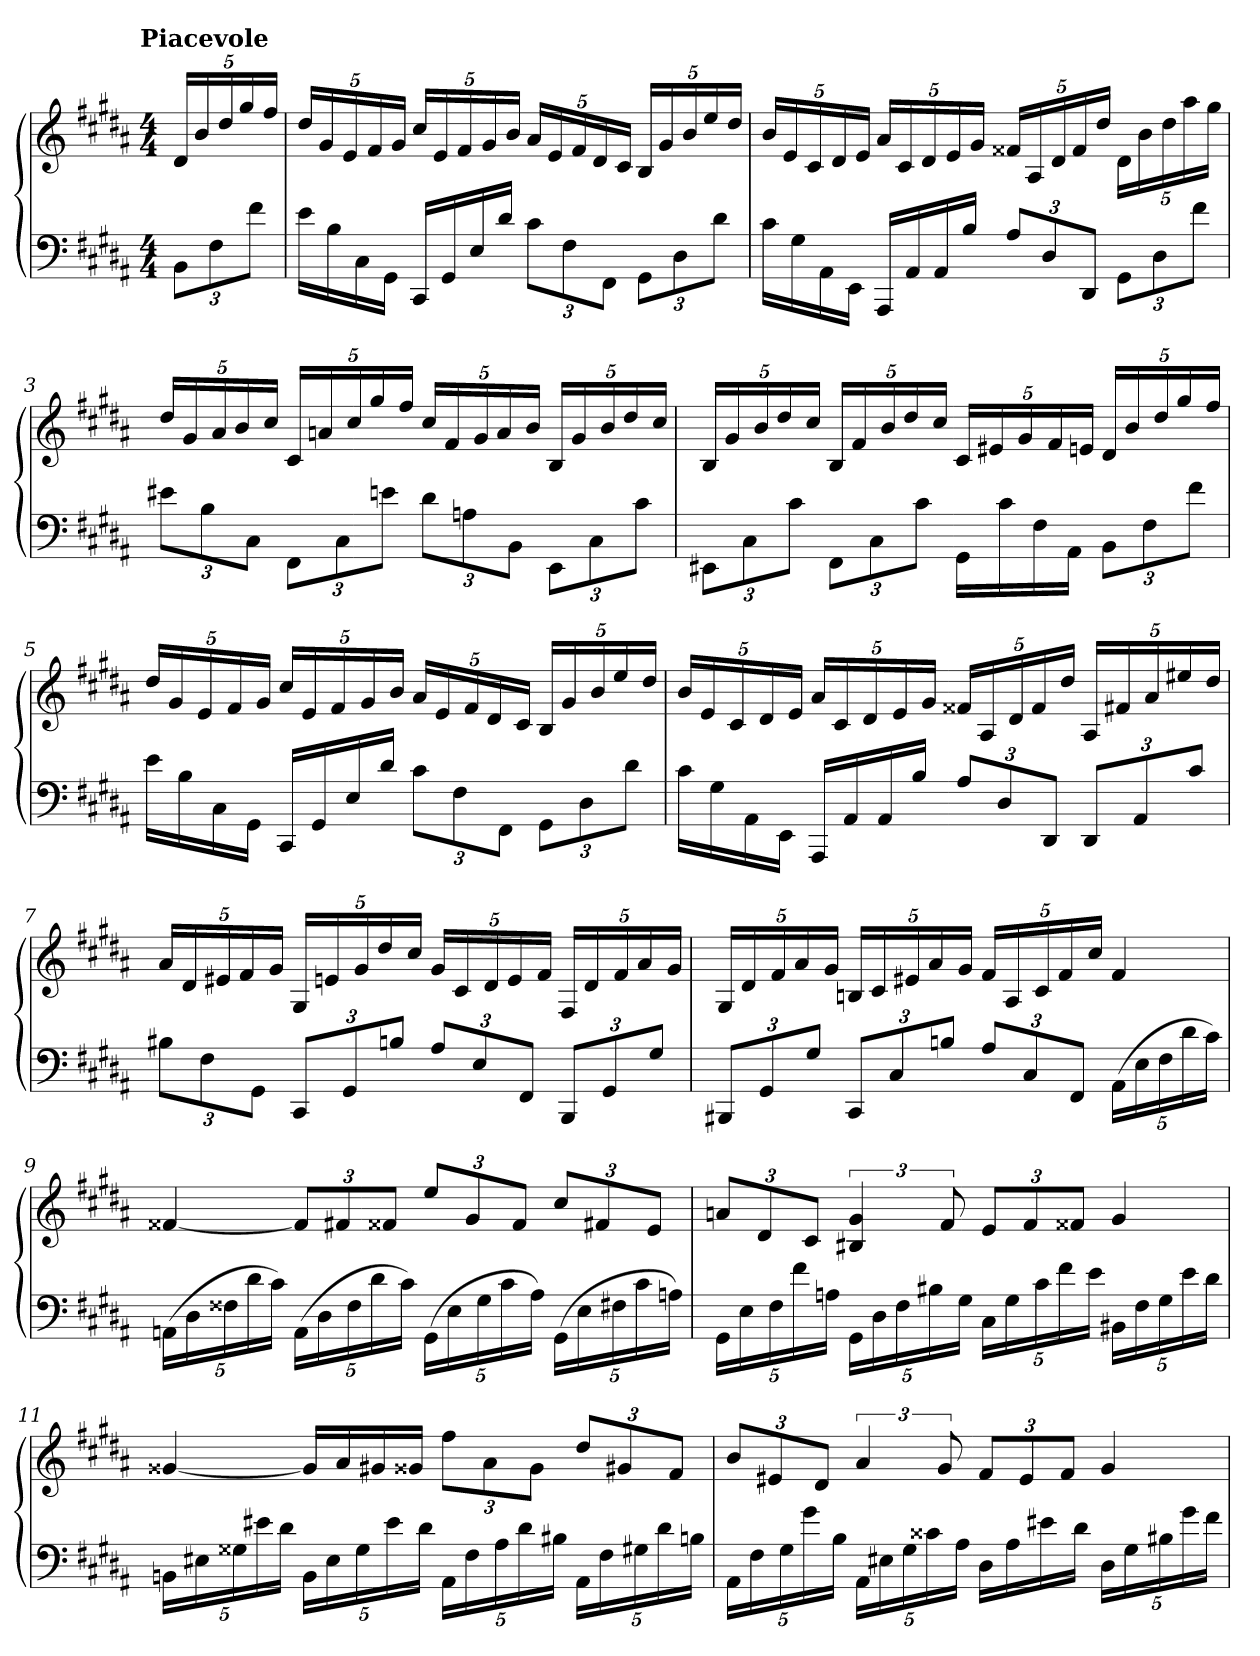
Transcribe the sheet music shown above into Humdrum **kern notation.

**kern	**kern
*part1	*part1
*staff2	*staff1
*clefF4	*clefG2
*k[f#c#g#d#a#]	*k[f#c#g#d#a#]
!!LO:TX:omd:t=Piacevole
*M4/4	*M4/4
*MM100	*MM100
=	=
12BB\L	20d#/LL
.	20b/
12F#\	.
.	20dd#/
.	20gg#/
12f#\J	.
.	20ff#/JJ
=1	=1
16e\LL	20dd#/LL
.	20g#/
16B\	.
.	20e/
16C#\	.
.	20f#/
16GG#\JJ	.
.	20g#/JJ
16CC#/LL	20cc#/LL
.	20e/
16GG#/	.
.	20f#/
16E/	.
.	20g#/
16d#/JJ	.
.	20b/JJ
12c#\L	20a#/LL
.	20e/
12F#\	.
.	20f#/
.	20d#/
12FF#\J	.
.	20c#/JJ
12GG#\L	20B/LL
.	20g#/
12D#\	.
.	20b/
.	20ee/
12d#\J	.
.	20dd#/JJ
=2	=2
16c#\LL	20b/LL
.	20e/
16G#\	.
.	20c#/
16AA#\	.
.	20d#/
16EE\JJ	.
.	20e/JJ
16AAA#/LL	20a#/LL
.	20c#/
16AA#/	.
.	20d#/
16AA#/	.
.	20e/
16B/JJ	.
.	20g#/JJ
12A#/L	20f##X/LL
.	20A#/
12D#/	.
.	20d#/
.	20f##/
12DD#/J	.
.	20dd#/JJ
12GG#\L	20d#\LL
.	20b\
12D#\	.
.	20dd#\
.	20aa#\
12f#\J	.
.	20gg#\JJ
=3	=3
12e#X\L	20dd#/LL
.	20g#/
12B\	.
.	20a#/
.	20b/
12C#\J	.
.	20cc#/JJ
12FF#\L	20c#/LL
.	20an/
12C#\	.
.	20cc#/
.	20gg#/
12en\J	.
.	20ff#/JJ
12d#\L	20cc#/LL
.	20f#/
12An\	.
.	20g#/
.	20a/
12BB\J	.
.	20b/JJ
12EE\L	20B/LL
.	20g#/
12C#\	.
.	20b/
.	20dd#/
12c#\J	.
.	20cc#/JJ
=4	=4
12EE#X\L	20B/LL
.	20g#/
12C#\	.
.	20b/
.	20dd#/
12c#\J	.
.	20cc#/JJ
12FF#\L	20B/LL
.	20f#/
12C#\	.
.	20b/
.	20dd#/
12c#\J	.
.	20cc#/JJ
16GG#\LL	20c#/LL
.	20e#X/
16c#\	.
.	20g#/
16F#\	.
.	20f#/
16AA#\JJ	.
.	20en/JJ
12BB\L	20d#/LL
.	20b/
12F#\	.
.	20dd#/
.	20gg#/
12f#\J	.
.	20ff#/JJ
=5	=5
16e\LL	20dd#/LL
.	20g#/
16B\	.
.	20e/
16C#\	.
.	20f#/
16GG#\JJ	.
.	20g#/JJ
16CC#/LL	20cc#/LL
.	20e/
16GG#/	.
.	20f#/
16E/	.
.	20g#/
16d#/JJ	.
.	20b/JJ
12c#\L	20a#/LL
.	20e/
12F#\	.
.	20f#/
.	20d#/
12FF#\J	.
.	20c#/JJ
12GG#\L	20B/LL
.	20g#/
12D#\	.
.	20b/
.	20ee/
12d#\J	.
.	20dd#/JJ
=6	=6
16c#\LL	20b/LL
.	20e/
16G#\	.
.	20c#/
16AA#\	.
.	20d#/
16EE\JJ	.
.	20e/JJ
16AAA#/LL	20a#/LL
.	20c#/
16AA#/	.
.	20d#/
16AA#/	.
.	20e/
16B/JJ	.
.	20g#/JJ
12A#/L	20f##X/LL
.	20A#/
12D#/	.
.	20d#/
.	20f##/
12DD#/J	.
.	20dd#/JJ
12DD#/L	20A#/LL
.	20f#X/
12AA#/	.
.	20a#/
.	20ee#X/
12c#/J	.
.	20dd#/JJ
=7	=7
12B#X\L	20a#/LL
.	20d#/
12F#\	.
.	20e#X/
.	20f#/
12GG#\J	.
.	20g#/JJ
12CC#/L	20G#/LL
.	20en/
12GG#/	.
.	20g#/
.	20dd#/
12Bn/J	.
.	20cc#/JJ
12A#/L	20g#/LL
.	20c#/
12E/	.
.	20d#/
.	20e/
12FF#/J	.
.	20f#/JJ
12BBB/L	20F#/LL
.	20d#/
12GG#/	.
.	20f#/
.	20a#/
12G#/J	.
.	20g#/JJ
=8	=8
12BBB#X/L	20G#/LL
.	20d#/
12GG#/	.
.	20f#/
.	20a#/
12G#/J	.
.	20g#/JJ
12CC#/L	20Bn/LL
.	20c#/
12C#/	.
.	20e#X/
.	20a#/
12Bn/J	.
.	20g#/JJ
12A#/L	20f#/LL
.	20A#/
12C#/	.
.	20c#/
.	20f#/
12FF#/J	.
.	20cc#/JJ
(20AA#\LL	4f#/
20E\	.
20F#\	.
20d#\	.
20c#\JJ)	.
=9	=9
(20AAn\LL	[4f##X/
20D#\	.
20F##X\	.
20d#\	.
20c#\JJ)	.
(20AA\LL	12f##/L]
20D#\	.
.	12f#X/
20F##\	.
20d#\	.
.	12f##X/J
20c#\JJ)	.
(20GG#\LL	12ee/L
20E\	.
.	12g#/
20G#\	.
20c#\	.
.	12f##/J
20A#\JJ)	.
(20GG#\LL	12cc#/L
20E\	.
.	12f#X/
20F#X\	.
20c#\	.
.	12e/J
20An\JJ)	.
=10	=10
20GG#\LL	12an/L
20E\	.
.	12d#/
20F#\	.
20f#\	.
.	12c#/J
20An\JJ	.
20GG#\LL	6B#X/ 6g#/
20D#\	.
20F#\	.
20B#X\	.
.	12f#/
20G#\JJ	.
20C#\LL	12e/L
20G#\	.
.	12f#/
20c#\	.
20f#\	.
.	12f##X/J
20e\JJ	.
20BB#X\LL	4g#/
20F#\	.
20G#\	.
20e\	.
20d#\JJ	.
=11	=11
20BBn\LL	[4g##X/
20E#X\	.
20G##X\	.
20e#X\	.
20d#\JJ	.
20BB\LL	16g##/LL]
20E#\	.
.	16a#/
20G##\	.
.	16g#X/
20e#\	.
.	16g##X/JJ
20d#\JJ	.
20AA#\LL	12ff#\L
20F#\	.
.	12a#\
20A#\	.
20d#\	.
.	12g##\J
20B#X\JJ	.
20AA#\LL	12dd#/L
20F#\	.
.	12g#X/
20G#X\	.
20d#\	.
.	12f#/J
20Bn\JJ	.
=12	=12
20AA#\LL	12b/L
20F#\	.
.	12e#X/
20G#\	.
20g#\	.
.	12d#/J
20B\JJ	.
20AA#\LL	6a#/
20E#X\	.
20G#\	.
20c##X\	.
.	12g#/
20A#\JJ	.
16D#\LL	12f#/L
16A#\	.
.	12e#/
16e#X\	.
.	12f#/J
16d#\JJ	.
20D#\LL	4g#/
20G#\	.
20B#X\	.
20g#\	.
20f#\JJ	.
=	=
*-	*-
